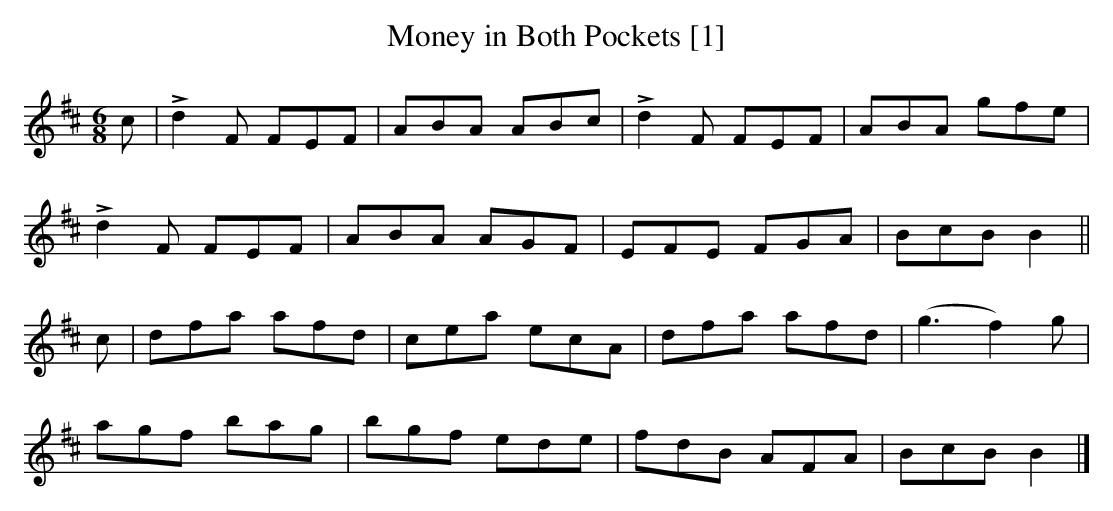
X:1
T:Money in Both Pockets [1]
M:6/8
L:1/8
K:D
c|+accent+d2F FEF|ABA ABc|+accent+d2F FEF|ABA gfe|
+accent+d2F FEF|ABA AGF|EFE FGA|BcBB2||
c|dfa afd|cea ecA|dfa afd|(g3f2)g|
agf bag|bgf ede|fdB AFA|BcBB2|]
